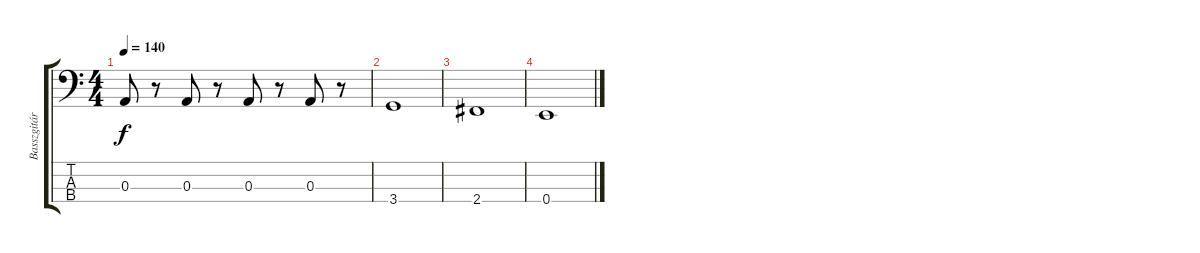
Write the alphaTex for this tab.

\track ("Basszgitár" "Basszgitár") {instrument electricbassfinger}
\staff {score tabs}
\tuning (G2 D2 A1 E1) {hide}
\ts (4 4)
\tempo 140
\clef f4
\ks c
0.3.8{dy f} r.8 0.3.8 r.8 0.3.8 r.8 0.3.8 r.8 |
3.4.1 |
2.4.1 |
0.4.1
